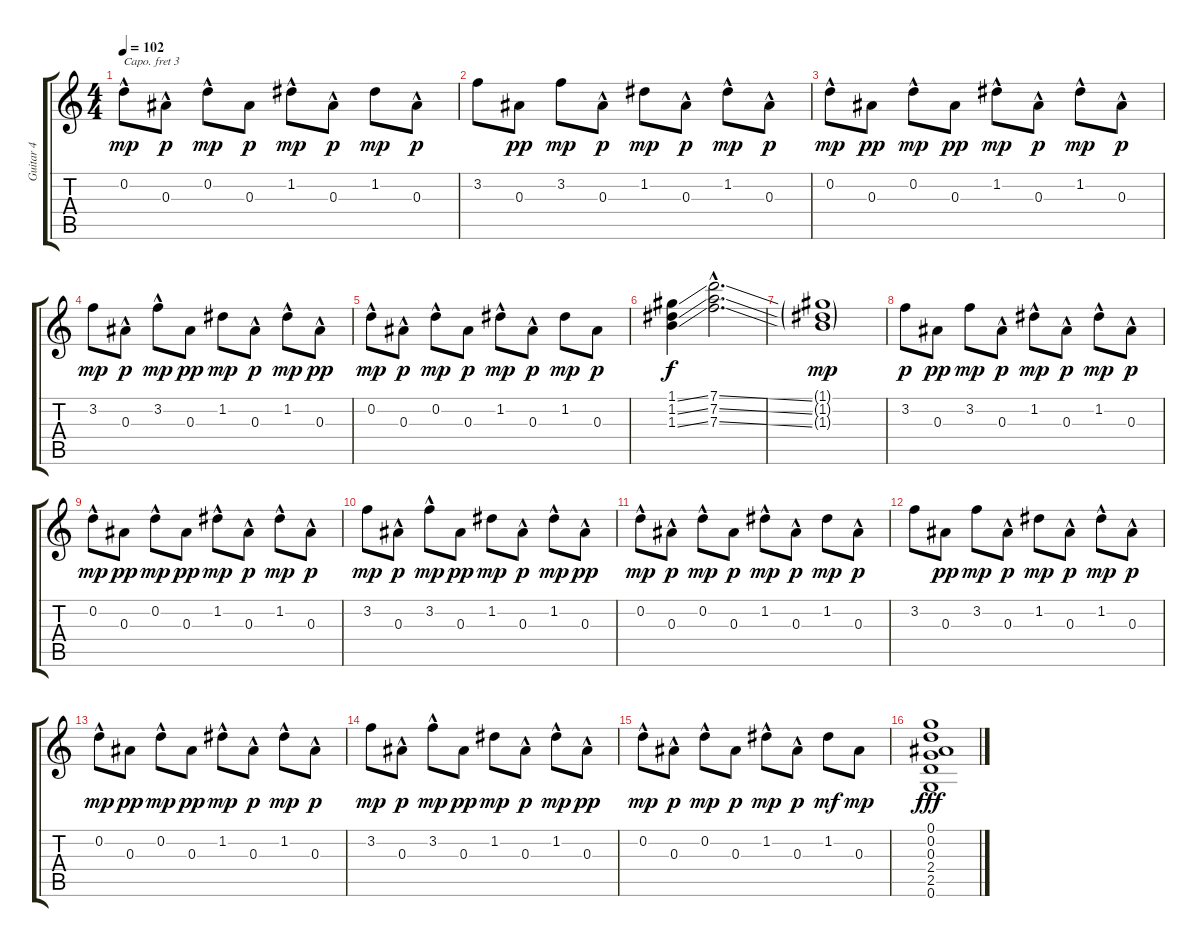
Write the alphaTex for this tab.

\track ("Guitar 4" "Guitar 4") {instrument distortionguitar}
\staff {score tabs}
\capo 3
\tuning (E4 B3 G3 D3 A2 E2) {hide}
\ts (4 4)
\tempo 102
\clef g2
\ks c
0.2{hac}.8{dy mp} 0.3{hac}.8{dy p} 0.2{hac}.8{dy mp} 0.3.8{dy p} 1.2{hac}.8{dy mp} 0.3{hac}.8{dy p} 1.2.8{dy mp} 0.3{hac}.8{dy p} |
3.2.8 0.3.8{dy pp} 3.2.8{dy mp} 0.3{hac}.8{dy p} 1.2.8{dy mp} 0.3{hac}.8{dy p} 1.2{hac}.8{dy mp} 0.3{hac}.8{dy p} |
0.2{hac}.8{dy mp} 0.3.8{dy pp} 0.2{hac}.8{dy mp} 0.3.8{dy pp} 1.2{hac}.8{dy mp} 0.3{hac}.8{dy p} 1.2{hac}.8{dy mp} 0.3{hac}.8{dy p} |
3.2.8{dy mp} 0.3{hac}.8{dy p} 3.2{hac}.8{dy mp} 0.3.8{dy pp} 1.2.8{dy mp} 0.3{hac}.8{dy p} 1.2{hac}.8{dy mp} 0.3{hac}.8{dy pp} |
0.2{hac}.8{dy mp} 0.3{hac}.8{dy p} 0.2{hac}.8{dy mp} 0.3.8{dy p} 1.2{hac}.8{dy mp} 0.3{hac}.8{dy p} 1.2.8{dy mp} 0.3.8{dy p} |
(1.1{ss} 1.2{ss} 1.3{ss}).4{dy f} (7.1{ss hac} 7.2{ss hac} 7.3{ss hac}).2{d} |
(1.1{g} 1.2{g} 1.3{g}).1{dy mp} |
3.2.8{dy p} 0.3.8{dy pp} 3.2.8{dy mp} 0.3{hac}.8{dy p} 1.2{hac}.8{dy mp} 0.3{hac}.8{dy p} 1.2{hac}.8{dy mp} 0.3{hac}.8{dy p} |
0.2{hac}.8{dy mp} 0.3.8{dy pp} 0.2{hac}.8{dy mp} 0.3.8{dy pp} 1.2{hac}.8{dy mp} 0.3{hac}.8{dy p} 1.2{hac}.8{dy mp} 0.3{hac}.8{dy p} |
3.2.8{dy mp} 0.3{hac}.8{dy p} 3.2{hac}.8{dy mp} 0.3.8{dy pp} 1.2.8{dy mp} 0.3{hac}.8{dy p} 1.2{hac}.8{dy mp} 0.3{hac}.8{dy pp} |
0.2{hac}.8{dy mp} 0.3{hac}.8{dy p} 0.2{hac}.8{dy mp} 0.3.8{dy p} 1.2{hac}.8{dy mp} 0.3{hac}.8{dy p} 1.2.8{dy mp} 0.3{hac}.8{dy p} |
3.2.8 0.3.8{dy pp} 3.2.8{dy mp} 0.3{hac}.8{dy p} 1.2.8{dy mp} 0.3{hac}.8{dy p} 1.2{hac}.8{dy mp} 0.3{hac}.8{dy p} |
0.2{hac}.8{dy mp} 0.3.8{dy pp} 0.2{hac}.8{dy mp} 0.3.8{dy pp} 1.2{hac}.8{dy mp} 0.3{hac}.8{dy p} 1.2{hac}.8{dy mp} 0.3{hac}.8{dy p} |
3.2.8{dy mp} 0.3{hac}.8{dy p} 3.2{hac}.8{dy mp} 0.3.8{dy pp} 1.2.8{dy mp} 0.3{hac}.8{dy p} 1.2{hac}.8{dy mp} 0.3{hac}.8{dy pp} |
0.2{hac}.8{dy mp} 0.3{hac}.8{dy p} 0.2{hac}.8{dy mp} 0.3.8{dy p} 1.2{hac}.8{dy mp} 0.3{hac}.8{dy p} 1.2.8{dy mf} 0.3.8{dy mp} |
(0.1 0.2 0.3 2.4 2.5 0.6).1{dy fff}
